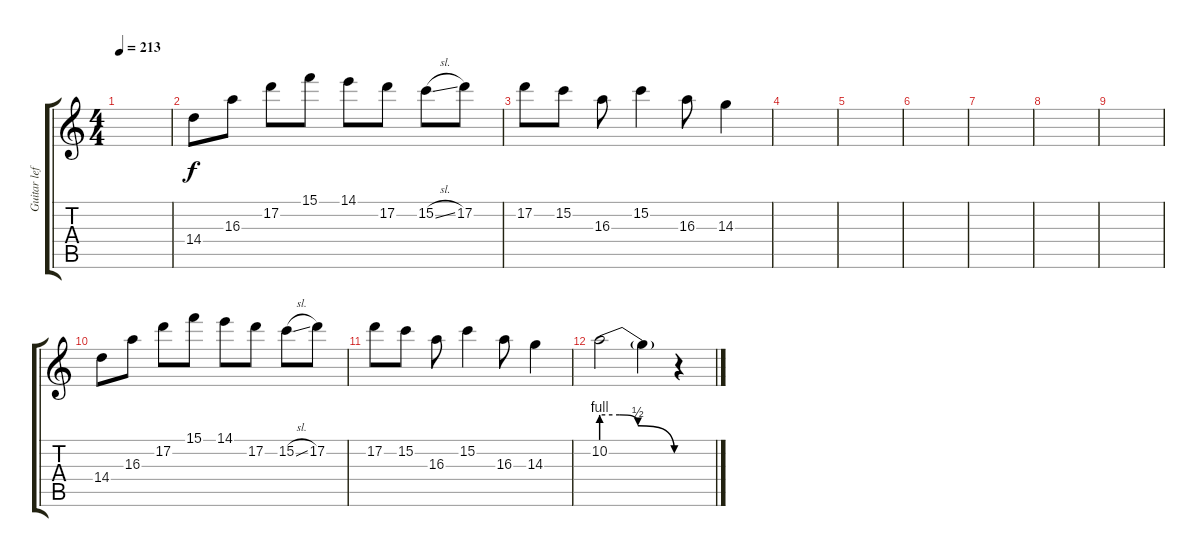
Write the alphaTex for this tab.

\track ("Guitar left(chorus)" "Guitar lef") {instrument distortionguitar}
\staff {score tabs}
\tuning (D4 A3 F3 C3 G2 D2) {hide}
\ts (4 4)
\tempo 213
\clef g2
\ks c
|
14.4.8 16.3.8 17.2.8 15.1.8 14.1.8 17.2.8 15.2{sl}.8 17.2.8 |
17.2.8 15.2.8 16.3.8 15.2.4 16.3.8 14.3.4 |
|
|
|
|
|
|
14.4.8 16.3.8 17.2.8 15.1.8 14.1.8 17.2.8 15.2{sl}.8 17.2.8 |
17.2.8 15.2.8 16.3.8 15.2.4 16.3.8 14.3.4 |
10.2{be (custom 0 4 15 4 30 2 60 0)}.2 10.2{t}.4 r.4
